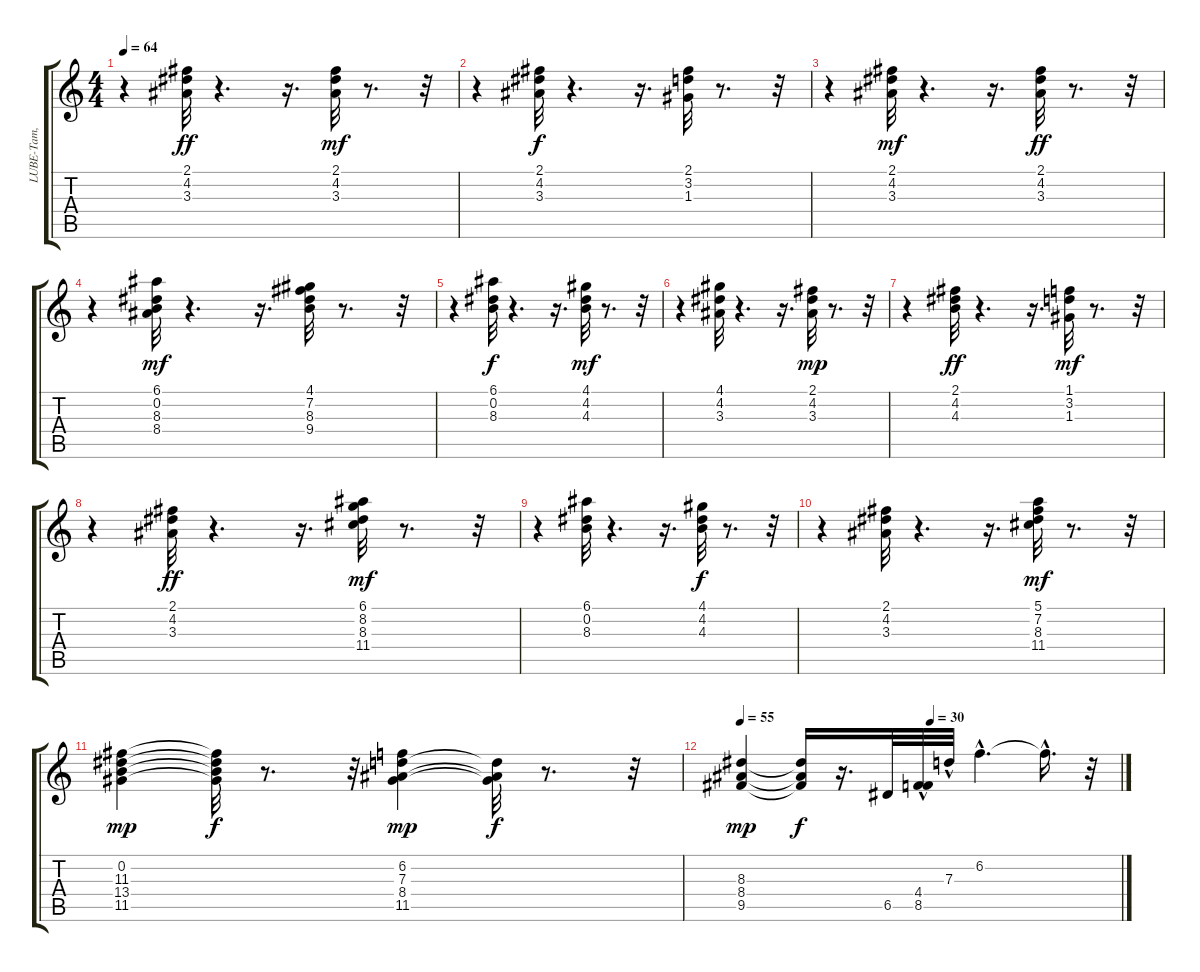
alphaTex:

\track ("LUBE-Tam, Za Tumanami" "LUBE-Tam, ") {instrument acousticguitarsteel}
\staff {score tabs}
\tuning (E4 B3 G3 D3 A2 E2) {hide}
\ts (4 4)
\tempo 64
\clef g2
\ks c
r.4{dy ff} (2.1 4.2 3.3).32 r.4{d} r.16{d} (2.1 4.2 3.3).32{dy mf} r.8{d} r.32 |
r.4 (2.1 4.2 3.3).32{dy f} r.4{d} r.16{d} (2.1 3.2 1.3).32 r.8{d} r.32 |
r.4 (2.1 4.2 3.3).32{dy mf} r.4{d} r.16{d} (2.1 4.2 3.3).32{dy ff} r.8{d} r.32 |
r.4 (6.1 0.2 8.3 8.4).32{dy mf} r.4{d} r.16{d} (4.1 7.2 8.3 9.4).32 r.8{d} r.32 |
r.4 (6.1 0.2 8.3).32{dy f} r.4{d} r.16{d} (4.1 4.2 4.3).32{dy mf} r.8{d} r.32 |
r.4 (4.1 4.2 3.3).32 r.4{d} r.16{d} (2.1 4.2 3.3).32{dy mp} r.8{d} r.32 |
r.4 (2.1 4.2 4.3).32{dy ff} r.4{d} r.16{d} (1.1 3.2 1.3).32{dy mf} r.8{d} r.32 |
r.4 (2.1 4.2 3.3).32{dy ff} r.4{d} r.16{d} (6.1 8.2 8.3 11.4).32{dy mf} r.8{d} r.32 |
r.4 (6.1 0.2 8.3).32 r.4{d} r.16{d} (4.1 4.2 4.3).32{dy f} r.8{d} r.32 |
r.4 (2.1 4.2 3.3).32 r.4{d} r.16{d} (5.1 7.2 8.3 11.4).32{dy mf} r.8{d} r.32 |
(0.2 11.3 13.4 11.5).4{dy mp} (0.2{t} 11.3{t} 13.4{t} 11.5{t}).32{dy f} r.8{d} r.32 (6.2 7.3 8.4 11.5).4{dy mp} (7.3{t} 8.4{t} 11.5{t}).32{dy f} r.8{d} r.32 |
\tempo 55
\tempo (30 0.5)
(8.3 8.4 9.5).4{dy mp} (8.3{t} 8.4{t} 9.5{t}).16{dy f} r.16{d} 6.5.32 (4.4 8.5{hac}).32 7.3{hac}.32 6.2{hac}.4{d} 6.2{hac t}.16{d} r.32
